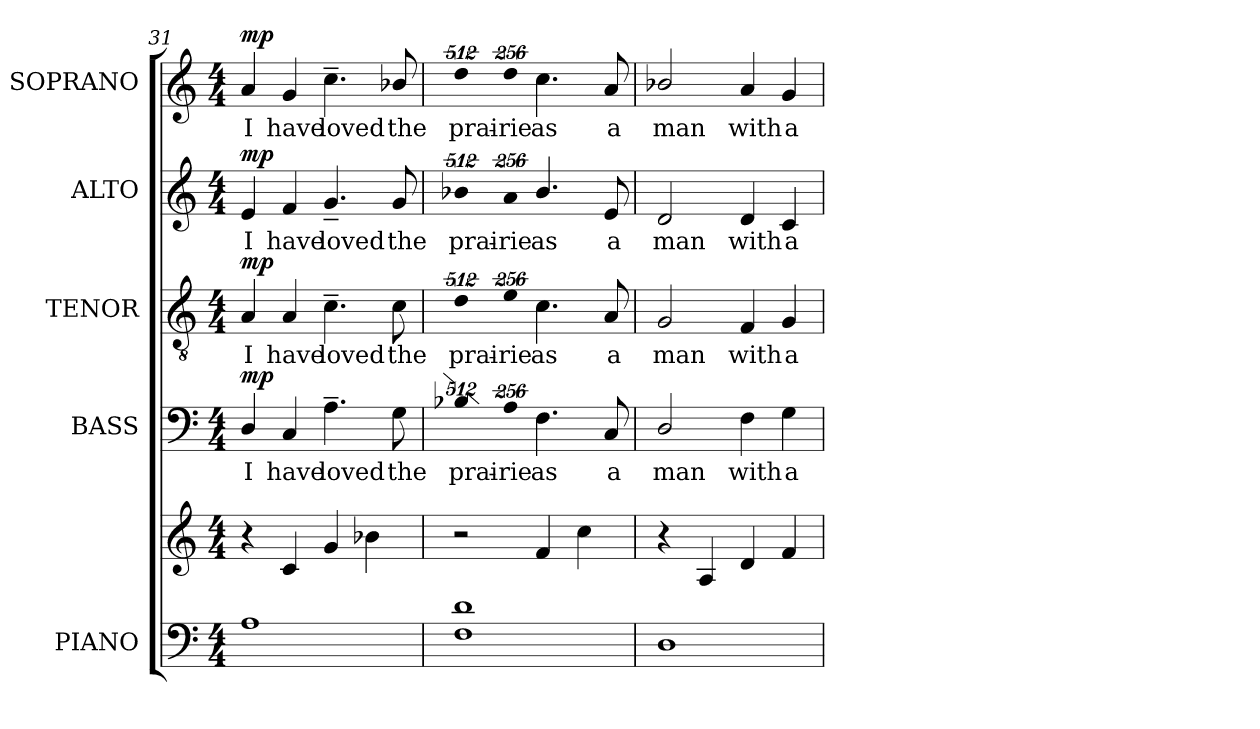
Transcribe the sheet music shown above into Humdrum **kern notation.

**kern	**kern	**kern	**text	**dynam	**kern	**text	**dynam	**kern	**text	**dynam	**kern	**text	**dynam
*part5	*part5	*part4	*part4	*part4	*part3	*part3	*part3	*part2	*part2	*part2	*part1	*part1	*part1
*staff6	*staff5	*staff4	*staff4	*staff4	*staff3	*staff3	*staff3	*staff2	*staff2	*staff2	*staff1	*staff1	*staff1
*I"PIANO	*	*I"BASS	*	*	*I"TENOR	*	*	*I"ALTO	*	*	*I"SOPRANO	*	*
*I'PNO.	*	*I'B.	*	*	*I'T.	*	*	*I'A.	*	*	*I'S.	*	*
*clefF4	*clefG2	*clefF4	*	*	*clefGv2	*	*	*clefG2	*	*	*clefG2	*	*
*	*	*	*	*	*ITrd7c12	*	*	*	*	*	*	*	*
*k[]	*k[]	*k[]	*	*	*k[]	*	*	*k[]	*	*	*k[]	*	*
*C:	*C:	*C:	*	*	*C:	*	*	*C:	*	*	*C:	*	*
*M4/4	*M4/4	*M4/4	*	*	*M4/4	*	*	*M4/4	*	*	*M4/4	*	*
=31	=31	=31	=31	=31	=31	=31	=31	=31	=31	=31	=31	=31	=31
!	!	!	!LO:LY:b:color=#000000	!	!	!	!	!	!	!	!	!	!
!	!	!	!	!	!	!LO:LY:b:color=#000000	!	!	!	!	!	!	!
!	!	!	!	!	!	!	!	!	!LO:LY:b:color=#000000	!	!	!	!
!	!	!	!	!	!	!	!	!	!	!	!	!LO:LY:b:color=#000000	!
1Ai	4r	4Di/	I	mp	4AAi/	I	mp	4ei/	I	mp	4ai/	I	mp
!	!	!	!LO:LY:b:color=#000000	!	!	!	!	!	!	!	!	!	!
!	!	!	!	!	!	!LO:LY:b:color=#000000	!	!	!	!	!	!	!
!	!	!	!	!	!	!	!	!	!LO:LY:b:color=#000000	!	!	!	!
!	!	!	!	!	!	!	!	!	!	!	!	!LO:LY:b:color=#000000	!
.	4ci/	4Ci/	have	.	4AAi/	have	.	4fi/	have	.	4gi/	have	.
!	!	!	!LO:LY:b:color=#000000	!	!	!	!	!	!	!	!	!	!
!	!	!	!	!	!	!LO:LY:b:color=#000000	!	!	!	!	!	!	!
!	!	!	!	!	!	!	!	!	!LO:LY:b:color=#000000	!	!	!	!
!	!	!	!	!	!	!	!	!	!	!	!	!LO:LY:b:color=#000000	!
.	4gi/	4.A~i\	loved	.	4.C~i\	loved	.	4.g~i/	loved	.	4.cc~i\	loved	.
.	4b-Xi\	.	.	.	.	.	.	.	.	.	.	.	.
!	!	!	!LO:LY:b:color=#000000	!	!	!	!	!	!	!	!	!	!
!	!	!	!	!	!	!LO:LY:b:color=#000000	!	!	!	!	!	!	!
!	!	!	!	!	!	!	!	!	!LO:LY:b:color=#000000	!	!	!	!
!	!	!	!	!	!	!	!	!	!	!	!	!LO:LY:b:color=#000000	!
.	.	8Gi\	the	.	8Ci\	the	.	8gi/	the	.	8b-Xi/	the	.
=32	=32	=32	=32	=32	=32	=32	=32	=32	=32	=32	=32	=32	=32
!	!	!LO:N:vis=2	!	!	!	!	!	!	!	!	!	!	!
!	!	!	!LO:LY:b:color=#000000	!	!LO:N:vis=2	!	!	!	!	!	!	!	!
!	!	!	!	!	!	!LO:LY:b:color=#000000	!	!LO:N:vis=2	!	!	!	!	!
!	!	!	!	!	!	!	!	!	!LO:LY:b:color=#000000	!	!LO:N:vis=2	!	!
!	!	!	!	!	!	!	!	!	!	!	!	!LO:LY:b:color=#000000	!
1Fi 1di	2r	1024%341B-Xi\	prai-	.	1024%341Di\	prai-	.	1024%341b-Xi/	prai-	.	1024%341ddi\	prai-	.
!	!	!LO:N:vis=4	!	!	!	!	!	!	!	!	!	!	!
!	!	!	!LO:LY:b:color=#000000	!	!LO:N:vis=4	!	!	!	!	!	!	!	!
!	!	!	!	!	!	!LO:LY:b:color=#000000	!	!LO:N:vis=4	!	!	!	!	!
!	!	!	!	!	!	!	!	!	!LO:LY:b:color=#000000	!	!LO:N:vis=4	!	!
!	!	!	!	!	!	!	!	!	!	!	!	!LO:LY:b:color=#000000	!
.	.	1024%171Ai\	-rie	.	1024%171Ei\	-rie	.	1024%171ai/	-rie	.	1024%171ddi\	-rie	.
!	!	!	!LO:LY:b:color=#000000	!	!	!	!	!	!	!	!	!	!
!	!	!	!	!	!	!LO:LY:b:color=#000000	!	!	!	!	!	!	!
!	!	!	!	!	!	!	!	!	!LO:LY:b:color=#000000	!	!	!	!
!	!	!	!	!	!	!	!	!	!	!	!	!LO:LY:b:color=#000000	!
.	4fi/	4.Fi\	as	.	4.Ci\	as	.	4.b-i/	as	.	4.cci\	as	.
.	4cci\	.	.	.	.	.	.	.	.	.	.	.	.
!	!	!	!LO:LY:b:color=#000000	!	!	!	!	!	!	!	!	!	!
!	!	!	!	!	!	!LO:LY:b:color=#000000	!	!	!	!	!	!	!
!	!	!	!	!	!	!	!	!	!LO:LY:b:color=#000000	!	!	!	!
!	!	!	!	!	!	!	!	!	!	!	!	!LO:LY:b:color=#000000	!
.	.	8Ci/	a	.	8AAi/	a	.	8ei/	a	.	8ai/	a	.
=33	=33	=33	=33	=33	=33	=33	=33	=33	=33	=33	=33	=33	=33
!	!	!	!LO:LY:b:color=#000000	!	!	!	!	!	!	!	!	!	!
!	!	!	!	!	!	!LO:LY:b:color=#000000	!	!	!	!	!	!	!
!	!	!	!	!	!	!	!	!	!LO:LY:b:color=#000000	!	!	!	!
!	!	!	!	!	!	!	!	!	!	!	!	!LO:LY:b:color=#000000	!
1Di	4r	2Di/	man	.	2GGi/	man	.	2di/	man	.	2b-Xi/	man	.
.	4Ai/	.	.	.	.	.	.	.	.	.	.	.	.
!	!	!	!LO:LY:b:color=#000000	!	!	!	!	!	!	!	!	!	!
!	!	!	!	!	!	!LO:LY:b:color=#000000	!	!	!	!	!	!	!
!	!	!	!	!	!	!	!	!	!LO:LY:b:color=#000000	!	!	!	!
!	!	!	!	!	!	!	!	!	!	!	!	!LO:LY:b:color=#000000	!
.	4di/	4Fi\	with	.	4FFi/	with	.	4di/	with	.	4ai/	with	.
!	!	!	!LO:LY:b:color=#000000	!	!	!	!	!	!	!	!	!	!
!	!	!	!	!	!	!LO:LY:b:color=#000000	!	!	!	!	!	!	!
!	!	!	!	!	!	!	!	!	!LO:LY:b:color=#000000	!	!	!	!
!	!	!	!	!	!	!	!	!	!	!	!	!LO:LY:b:color=#000000	!
.	4fi/	4Gi\	a	.	4GGi/	a	.	4ci/	a	.	4gi/	a	.
=	=	=	=	=	=	=	=	=	=	=	=	=	=
*-	*-	*-	*-	*-	*-	*-	*-	*-	*-	*-	*-	*-	*-
